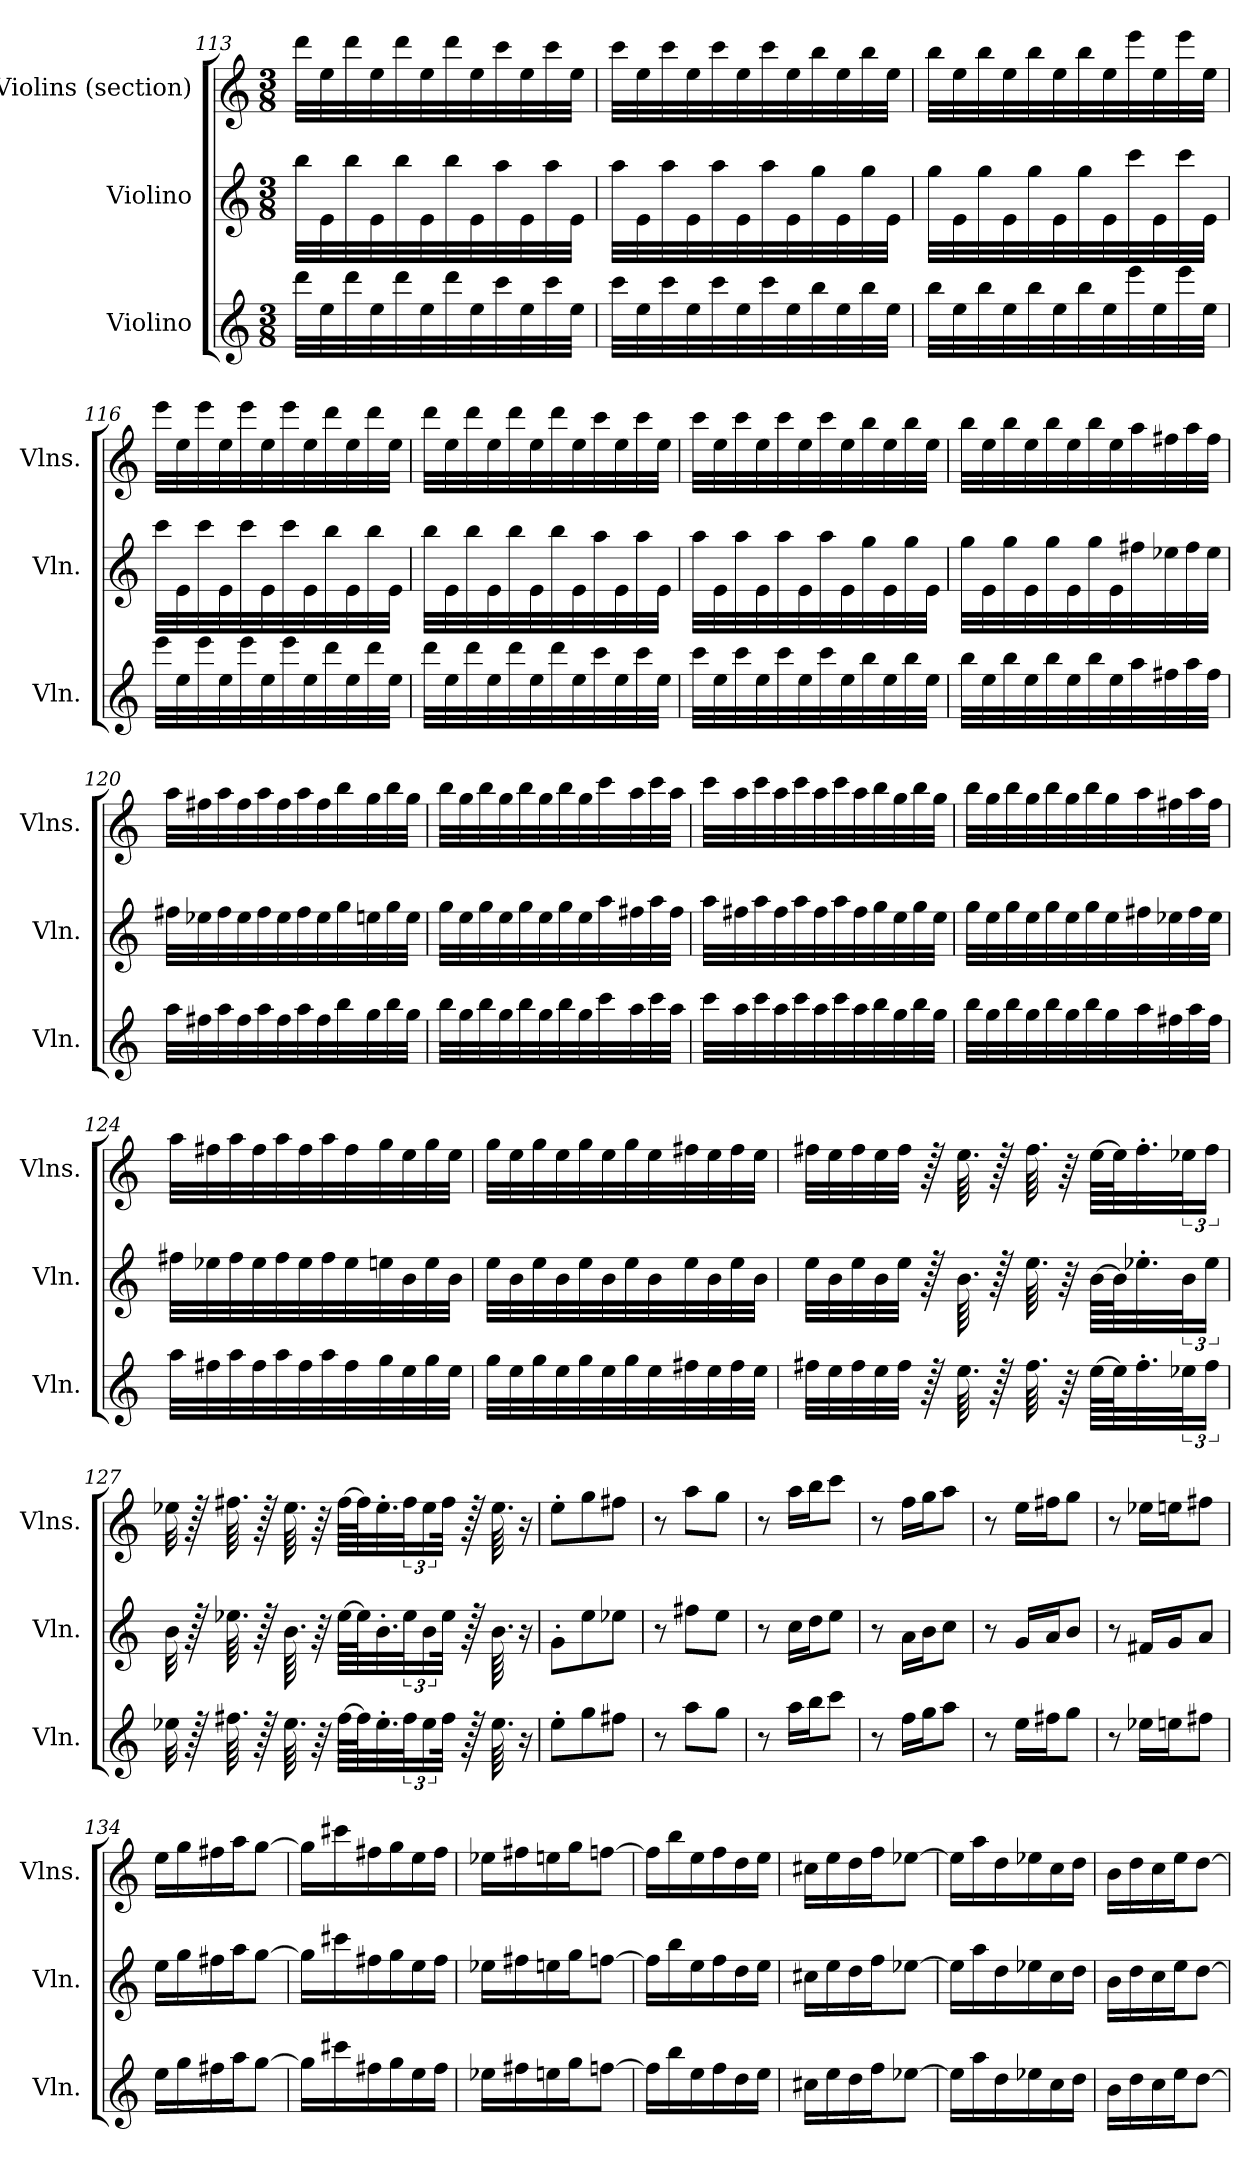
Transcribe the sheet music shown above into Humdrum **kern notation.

**kern	**kern	**kern
*part3	*part2	*part1
*staff3	*staff2	*staff1
*I"Violino	*I"Violino	*I"Violins (section)
*I'Vln.	*I'Vln.	*I'Vlns.
*clefG2	*clefG2	*clefG2
*k[]	*k[]	*k[]
*M3/8	*M3/8	*M3/8
=113	=113	=113
32ddd\LLL	32bb\LLL	32ddd\LLL
32ee\	32e\	32ee\
32ddd\	32bb\	32ddd\
32ee\	32e\	32ee\
32ddd\	32bb\	32ddd\
32ee\	32e\	32ee\
32ddd\	32bb\	32ddd\
32ee\	32e\	32ee\
32ccc\	32aa\	32ccc\
32ee\	32e\	32ee\
32ccc\	32aa\	32ccc\
32ee\JJJ	32e\JJJ	32ee\JJJ
!!LO:PB:g=z
=114	=114	=114
32ccc\LLL	32aa\LLL	32ccc\LLL
32ee\	32e\	32ee\
32ccc\	32aa\	32ccc\
32ee\	32e\	32ee\
32ccc\	32aa\	32ccc\
32ee\	32e\	32ee\
32ccc\	32aa\	32ccc\
32ee\	32e\	32ee\
32bb\	32gg\	32bb\
32ee\	32e\	32ee\
32bb\	32gg\	32bb\
32ee\JJJ	32e\JJJ	32ee\JJJ
=115	=115	=115
32bb\LLL	32gg\LLL	32bb\LLL
32ee\	32e\	32ee\
32bb\	32gg\	32bb\
32ee\	32e\	32ee\
32bb\	32gg\	32bb\
32ee\	32e\	32ee\
32bb\	32gg\	32bb\
32ee\	32e\	32ee\
32eee\	32ccc\	32eee\
32ee\	32e\	32ee\
32eee\	32ccc\	32eee\
32ee\JJJ	32e\JJJ	32ee\JJJ
=116	=116	=116
32eee\LLL	32ccc\LLL	32eee\LLL
32ee\	32e\	32ee\
32eee\	32ccc\	32eee\
32ee\	32e\	32ee\
32eee\	32ccc\	32eee\
32ee\	32e\	32ee\
32eee\	32ccc\	32eee\
32ee\	32e\	32ee\
32ddd\	32bb\	32ddd\
32ee\	32e\	32ee\
32ddd\	32bb\	32ddd\
32ee\JJJ	32e\JJJ	32ee\JJJ
!!LO:LB:g=z
=117	=117	=117
32ddd\LLL	32bb\LLL	32ddd\LLL
32ee\	32e\	32ee\
32ddd\	32bb\	32ddd\
32ee\	32e\	32ee\
32ddd\	32bb\	32ddd\
32ee\	32e\	32ee\
32ddd\	32bb\	32ddd\
32ee\	32e\	32ee\
32ccc\	32aa\	32ccc\
32ee\	32e\	32ee\
32ccc\	32aa\	32ccc\
32ee\JJJ	32e\JJJ	32ee\JJJ
=118	=118	=118
32ccc\LLL	32aa\LLL	32ccc\LLL
32ee\	32e\	32ee\
32ccc\	32aa\	32ccc\
32ee\	32e\	32ee\
32ccc\	32aa\	32ccc\
32ee\	32e\	32ee\
32ccc\	32aa\	32ccc\
32ee\	32e\	32ee\
32bb\	32gg\	32bb\
32ee\	32e\	32ee\
32bb\	32gg\	32bb\
32ee\JJJ	32e\JJJ	32ee\JJJ
=119	=119	=119
32bb\LLL	32gg\LLL	32bb\LLL
32ee\	32e\	32ee\
32bb\	32gg\	32bb\
32ee\	32e\	32ee\
32bb\	32gg\	32bb\
32ee\	32e\	32ee\
32bb\	32gg\	32bb\
32ee\	32e\	32ee\
32aa\	32ff#X\	32aa\
32ff#X\	32ee-X\	32ff#X\
32aa\	32ff#\	32aa\
32ff#\JJJ	32ee-\JJJ	32ff#\JJJ
!!LO:LB:g=z
=120	=120	=120
32aa\LLL	32ff#X\LLL	32aa\LLL
32ff#X\	32ee-X\	32ff#X\
32aa\	32ff#\	32aa\
32ff#\	32ee-\	32ff#\
32aa\	32ff#\	32aa\
32ff#\	32ee-\	32ff#\
32aa\	32ff#\	32aa\
32ff#\	32ee-\	32ff#\
32bb\	32gg\	32bb\
32gg\	32een\	32gg\
32bb\	32gg\	32bb\
32gg\JJJ	32ee\JJJ	32gg\JJJ
=121	=121	=121
32bb\LLL	32gg\LLL	32bb\LLL
32gg\	32ee\	32gg\
32bb\	32gg\	32bb\
32gg\	32ee\	32gg\
32bb\	32gg\	32bb\
32gg\	32ee\	32gg\
32bb\	32gg\	32bb\
32gg\	32ee\	32gg\
32ccc\	32aa\	32ccc\
32aa\	32ff#X\	32aa\
32ccc\	32aa\	32ccc\
32aa\JJJ	32ff#\JJJ	32aa\JJJ
=122	=122	=122
32ccc\LLL	32aa\LLL	32ccc\LLL
32aa\	32ff#X\	32aa\
32ccc\	32aa\	32ccc\
32aa\	32ff#\	32aa\
32ccc\	32aa\	32ccc\
32aa\	32ff#\	32aa\
32ccc\	32aa\	32ccc\
32aa\	32ff#\	32aa\
32bb\	32gg\	32bb\
32gg\	32ee\	32gg\
32bb\	32gg\	32bb\
32gg\JJJ	32ee\JJJ	32gg\JJJ
!!LO:LB:g=z
=123	=123	=123
32bb\LLL	32gg\LLL	32bb\LLL
32gg\	32ee\	32gg\
32bb\	32gg\	32bb\
32gg\	32ee\	32gg\
32bb\	32gg\	32bb\
32gg\	32ee\	32gg\
32bb\	32gg\	32bb\
32gg\	32ee\	32gg\
32aa\	32ff#X\	32aa\
32ff#X\	32ee-X\	32ff#X\
32aa\	32ff#\	32aa\
32ff#\JJJ	32ee-\JJJ	32ff#\JJJ
=124	=124	=124
32aa\LLL	32ff#X\LLL	32aa\LLL
32ff#X\	32ee-X\	32ff#X\
32aa\	32ff#\	32aa\
32ff#\	32ee-\	32ff#\
32aa\	32ff#\	32aa\
32ff#\	32ee-\	32ff#\
32aa\	32ff#\	32aa\
32ff#\	32ee-\	32ff#\
32gg\	32een\	32gg\
32ee\	32b\	32ee\
32gg\	32ee\	32gg\
32ee\JJJ	32b\JJJ	32ee\JJJ
=125	=125	=125
32gg\LLL	32ee\LLL	32gg\LLL
32ee\	32b\	32ee\
32gg\	32ee\	32gg\
32ee\	32b\	32ee\
32gg\	32ee\	32gg\
32ee\	32b\	32ee\
32gg\	32ee\	32gg\
32ee\	32b\	32ee\
32ff#X\	32ee\	32ff#X\
32ee\	32b\	32ee\
32ff#\	32ee\	32ff#\
32ee\JJJ	32b\JJJ	32ee\JJJ
!!LO:PB:g=z
=126	=126	=126
32ff#X\LLL	32ee\LLL	32ff#X\LLL
32ee\	32b\	32ee\
32ff#\	32ee\	32ff#\
32ee\	32b\	32ee\
32ff#\JJJ	32ee\JJJ	32ff#\JJJ
128r	128r	128r
64.ee\	64.b\	64.ee\
128r	128r	128r
64.ff#\	64.ee\	64.ff#\
64r	64r	64r
[64ee\LLLL	[64b\LLLL	[64ee\LLLL
64ee\J]	64b\J]	64ee\J]
32.ff#'\	32.ee-X'\	32.ff#'\
48ee-X\J	48b\J	48ee-X\J
24ff#\JJ	24ee-\JJ	24ff#\JJ
=127	=127	=127
32ee-X\	32b\	32ee-X\
128r	128r	128r
64.ff#X\	64.ee-X\	64.ff#X\
128r	128r	128r
64.ee-\	64.b\	64.ee-\
64r	64r	64r
[64ff#\LLLL	[64ee-\LLLL	[64ff#\LLLL
64ff#\J]	64ee-\J]	64ff#\J]
32.ee-'\	32.b'\	32.ee-'\
48ff#\J	48ee-\J	48ff#\J
24ee-\	24b\	24ee-\
32ff#\JJk	32ee-\JJk	32ff#\JJk
128r	128r	128r
64.ee-\	64.b\	64.ee-\
16r	16r	16r
!!LO:LB:g=z
=128	=128	=128
8ee'\L	8g'\L	8ee'\L
8gg\	8ee\	8gg\
8ff#X\J	8ee-X\J	8ff#X\J
=129	=129	=129
8r	8r	8r
8aa\L	8ff#X\L	8aa\L
8gg\J	8ee\J	8gg\J
=130	=130	=130
8r	8r	8r
16aa\LL	16cc\LL	16aa\LL
16bb\J	16dd\J	16bb\J
8ccc\J	8ee\J	8ccc\J
=131	=131	=131
8r	8r	8r
16ff\LL	16a\LL	16ff\LL
16gg\J	16b\J	16gg\J
8aa\J	8cc\J	8aa\J
=132	=132	=132
8r	8r	8r
16ee\LL	16g/LL	16ee\LL
16ff#X\J	16a/J	16ff#X\J
8gg\J	8b/J	8gg\J
=133	=133	=133
8r	8r	8r
16ee-X\LL	16f#X/LL	16ee-X\LL
16een\J	16g/J	16een\J
8ff#X\J	8a/J	8ff#X\J
=134	=134	=134
16ee\LL	16ee\LL	16ee\LL
16gg\	16gg\	16gg\
16ff#X\	16ff#X\	16ff#X\
16aa\J	16aa\J	16aa\J
[8gg\J	[8gg\J	[8gg\J
!!LO:LB:g=z
=135	=135	=135
16gg\LL]	16gg\LL]	16gg\LL]
16ccc#X\	16ccc#X\	16ccc#X\
16ff#X\	16ff#X\	16ff#X\
16gg\	16gg\	16gg\
16ee\	16ee\	16ee\
16ff#\JJ	16ff#\JJ	16ff#\JJ
=136	=136	=136
16ee-X\LL	16ee-X\LL	16ee-X\LL
16ff#X\	16ff#X\	16ff#X\
16een\	16een\	16een\
16gg\J	16gg\J	16gg\J
[8ffn\J	[8ffn\J	[8ffn\J
=137	=137	=137
16ff\LL]	16ff\LL]	16ff\LL]
16bb\	16bb\	16bb\
16ee\	16ee\	16ee\
16ff\	16ff\	16ff\
16dd\	16dd\	16dd\
16ee\JJ	16ee\JJ	16ee\JJ
=138	=138	=138
16cc#X\LL	16cc#X\LL	16cc#X\LL
16ee\	16ee\	16ee\
16dd\	16dd\	16dd\
16ff\J	16ff\J	16ff\J
[8ee-X\J	[8ee-X\J	[8ee-X\J
=139	=139	=139
16ee-\LL]	16ee-\LL]	16ee-\LL]
16aa\	16aa\	16aa\
16dd\	16dd\	16dd\
16ee-X\	16ee-X\	16ee-X\
16cc\	16cc\	16cc\
16dd\JJ	16dd\JJ	16dd\JJ
=140	=140	=140
16b\LL	16b\LL	16b\LL
16dd\	16dd\	16dd\
16cc\	16cc\	16cc\
16ee\J	16ee\J	16ee\J
[8dd\J	[8dd\J	[8dd\J
=	=	=
*-	*-	*-
